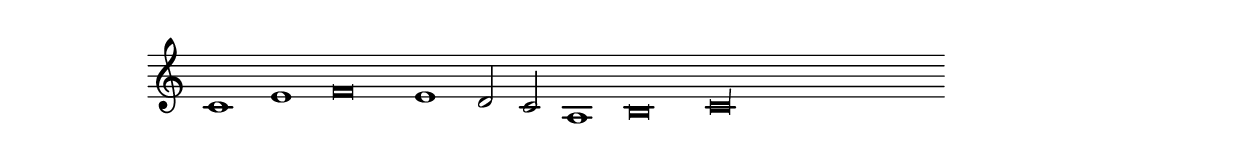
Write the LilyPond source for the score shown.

\version "2.18.2"
\language "english"

notes = {c'1 e'1 f'\breve e'1 d'2 c'2 a1 b\breve c'\longa }

multiStaffA = \new Staff <<
  \override Staff.NoteHead.style = #'baroque
  \key c \major   
  \notes
>>

\score {
  <<    
    \multiStaffA
  >>
  \layout { 
  \context {
      \Staff
      whichBar = #""
      \remove "Time_signature_engraver"
    } 
  }  
}
